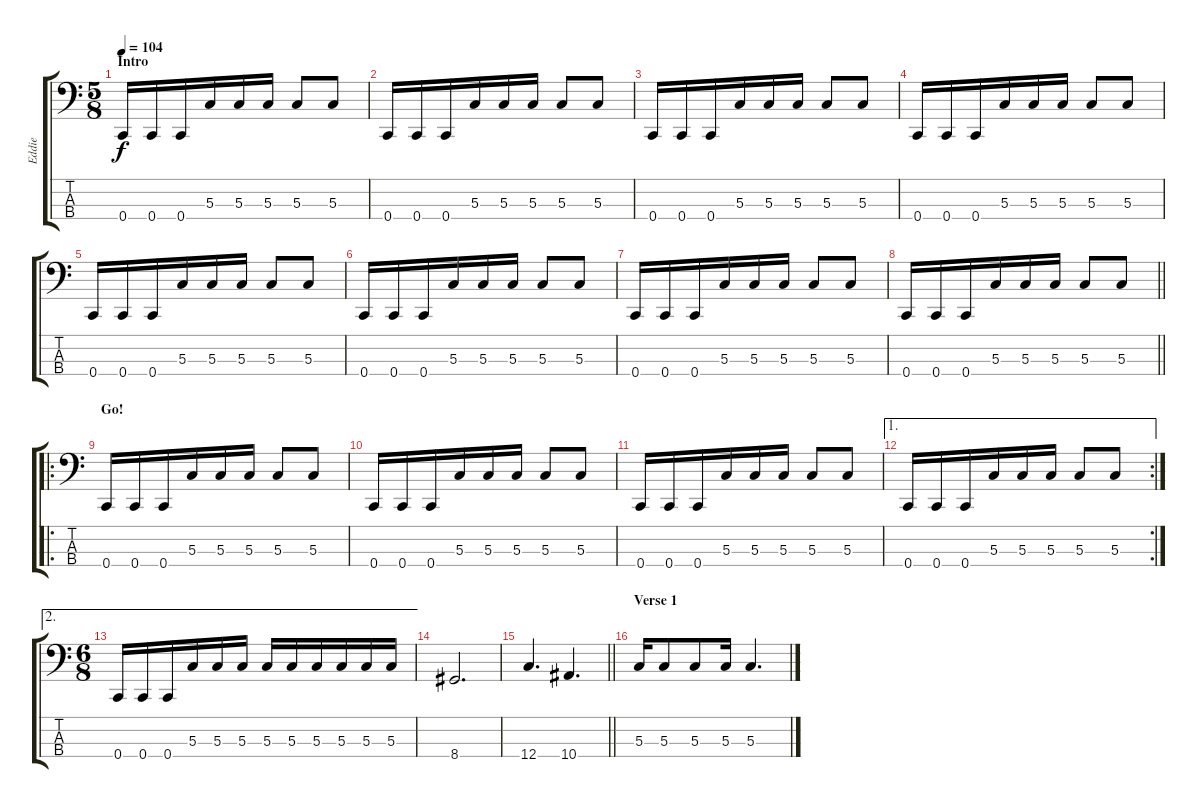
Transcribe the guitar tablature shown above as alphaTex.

\track ("Eddie" "Eddie") {instrument electricbasspick}
\staff {score tabs}
\tuning (F2 C2 G1 C1) {hide}
\ts (5 8)
\section ("" "Intro")
\tempo 104
\clef f4
\ks c
0.4.16{dy f instrument electricbasspick} 0.4.16 0.4.16 5.3.16 5.3.16 5.3.16 5.3.8 5.3.8 |
0.4.16 0.4.16 0.4.16 5.3.16 5.3.16 5.3.16 5.3.8 5.3.8 |
0.4.16 0.4.16 0.4.16 5.3.16 5.3.16 5.3.16 5.3.8 5.3.8 |
0.4.16 0.4.16 0.4.16 5.3.16 5.3.16 5.3.16 5.3.8 5.3.8 |
0.4.16 0.4.16 0.4.16 5.3.16 5.3.16 5.3.16 5.3.8 5.3.8 |
0.4.16 0.4.16 0.4.16 5.3.16 5.3.16 5.3.16 5.3.8 5.3.8 |
0.4.16 0.4.16 0.4.16 5.3.16 5.3.16 5.3.16 5.3.8 5.3.8 |
\barLineRight lightlight
0.4.16 0.4.16 0.4.16 5.3.16 5.3.16 5.3.16 5.3.8 5.3.8 |
\ro
\section ("" "Go!")
0.4.16 0.4.16 0.4.16 5.3.16 5.3.16 5.3.16 5.3.8 5.3.8 |
0.4.16 0.4.16 0.4.16 5.3.16 5.3.16 5.3.16 5.3.8 5.3.8 |
0.4.16 0.4.16 0.4.16 5.3.16 5.3.16 5.3.16 5.3.8 5.3.8 |
\ae 1
\rc 2
0.4.16 0.4.16 0.4.16 5.3.16 5.3.16 5.3.16 5.3.8 5.3.8 |
\ae 2
\ts (6 8)
0.4.16 0.4.16 0.4.16 5.3.16 5.3.16 5.3.16 5.3.16 5.3.16 5.3.16 5.3.16 5.3.16 5.3.16 |
8.4.2{d} |
\barLineRight lightlight
12.4.4{d} 10.4.4{d} |
\section ("" "Verse 1")
5.3.16 5.3.8 5.3.8 5.3.16 5.3.4{d}
